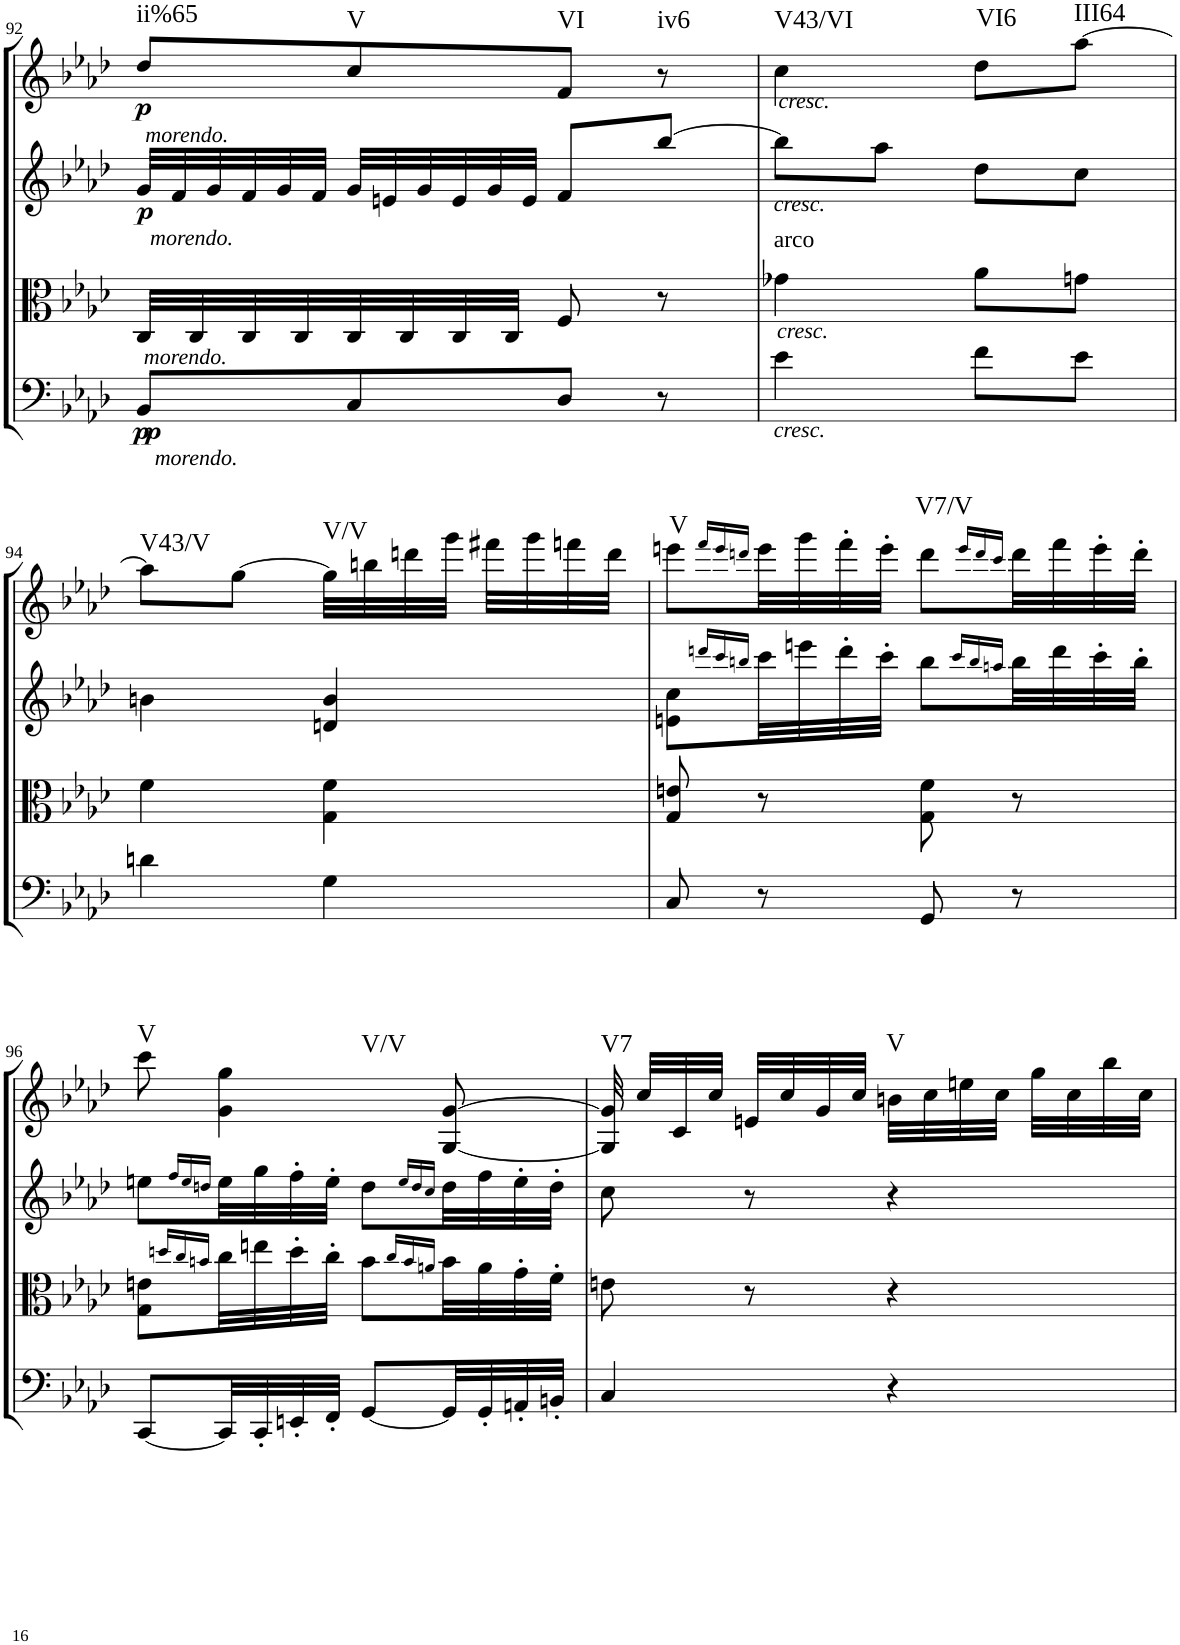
**kern	**dynam	**kern	**kern	**dynam	**kern	**dynam	**harte
*part4	*part4	*part3	*part2	*part2	*part1	*part1	*part1
*staff4	*staff4	*staff3	*staff2	*staff2	*staff1	*staff1	*
*I"Cello	*	*I"Viola	*I"2nd Violin	*	*I"1st Violin	*	*
*	*	*I'Vla	*I'Vln	*	*I'Vln	*	*
!!LO:PB:g=z
*clefF4	*	*clefC3	*clefG2	*	*clefG2	*	*
*k[b-e-a-d-]	*	*k[b-e-a-d-]	*k[b-e-a-d-]	*	*k[b-e-a-d-]	*	*
*f:	*	*f:	*f:	*	*f:	*	*
*M2/4	*	*M2/4	*M2/4	*	*M2/4	*	*
*	*	*	*Xtuplet	*	*	*	*
=92	=92	=92	=92	=92	=92	=92	=92
!	!	!	!	!	!LO:TX:b:i:t=morendo.	!	!
!	!	!LO:TX:a:i:t=morendo.	!	!	!	!	!
!LO:TX:a:i:t=morendo.	!	!	!	!	!	!	!
!LO:TX:b:i:t=morendo.	!	!	!	!	!	!	!
!	!LO:DY:b	!	!	!	!	!	!
!	!LO:DY:n=1:b	!	!	!LO:DY:b	!	!LO:DY:b	!LO:H:kt=ii%65
8BB-/L	p p	32C/LLL	48g/LLL	p	8dd-/L	p	N
.	.	.	48f/	.	.	.	.
.	.	32C/	.	.	.	.	.
.	.	.	48g/	.	.	.	.
.	.	32C/	48f/	.	.	.	.
.	.	.	48g/	.	.	.	.
.	.	32C/	.	.	.	.	.
.	.	.	48f/JJJ	.	.	.	.
!	!	!	!	!	!	!	!LO:H:kt=V
8C/	.	32C/	48g/LLL	.	8cc/	.	N
.	.	.	48en/	.	.	.	.
.	.	32C/	.	.	.	.	.
.	.	.	48g/	.	.	.	.
.	.	32C/	48e/	.	.	.	.
.	.	.	48g/	.	.	.	.
.	.	32C/JJJ	.	.	.	.	.
.	.	.	48e/JJJ	.	.	.	.
!	!	!	!	!	!	!	!LO:H:kt=VI
8D-/J	.	8F/	8f/L	.	8f/J	.	N
!	!	!	!	!	!	!	!LO:H:kt=iv6
8r	.	8r	[8bb-/J	.	8r	.	N
=93	=93	=93	=93	=93	=93	=93	=93
!	!	!	!	!	!LO:TX:a:i:t=cresc.	!	!
!	!	!	!LO:TX:a:i:t=cresc.	!	!	!	!
!	!	!LO:TX:b:i:t=cresc.	!	!	!	!	!
!	!	!LO:TX:a:t=arco	!	!	!	!	!
!LO:TX:b:i:t=cresc.	!	!	!	!	!	!	!LO:H:kt=V43/VI
4e-\	.	4g-X\	8bb-\L]	.	4cc\	.	N
.	.	.	8aa-\J	.	.	.	.
!	!	!	!	!	!	!	!LO:H:kt=VI6
8f\L	.	8a-\L	8dd-\L	.	8dd-\L	.	N
!	!	!	!	!	!	!	!LO:H:kt=III64
8e-\J	.	8gn\J	8cc\J	.	[8aa-\J	.	N
!!LO:LB:g=z
=94	=94	=94	=94	=94	=94	=94	=94
!	!	!	!	!	!	!	!LO:H:kt=V43/V
4dn\	.	4f\	4bn\	.	8aa-\L]	.	N
.	.	.	.	.	[8gg\J	.	.
!	!	!	!	!	!	!	!LO:H:kt=V/V
4G\	.	4G\ 4f\	4dn/ 4b/	.	32gg\LLL]	.	N
.	.	.	.	.	32bbn\	.	.
.	.	.	.	.	32dddn\	.	.
.	.	.	.	.	32ggg\JJJ	.	.
.	.	.	.	.	32fff#X\LLL	.	.
.	.	.	.	.	32ggg\	.	.
.	.	.	.	.	32fffn\	.	.
.	.	.	.	.	32ddd\JJJ	.	.
=95	=95	=95	=95	=95	=95	=95	=95
!	!	!	!	!	!	!	!LO:H:kt=V
8C/	.	8G/ 8en/	8en\ 8cc\L	.	8eeen\L	.	N
.	.	.	16qdddn/LL	.	16qfff/LL	.	.
.	.	.	16qccc/	.	16qeee/	.	.
.	.	.	16qbbn/JJ	.	16qdddn/JJ	.	.
8r	.	8r	32ccc\LL	.	32eee\LL	.	.
.	.	.	32eeen\	.	32ggg\	.	.
.	.	.	32ddd'\	.	32fff'\	.	.
.	.	.	32ccc'\JJJ	.	32eee'\JJJ	.	.
!	!	!	!	!	!	!	!LO:H:kt=V7/V
8GG/	.	8G\ 8f\	8bb\L	.	8ddd\L	.	N
.	.	.	16qccc/LL	.	16qeee/LL	.	.
.	.	.	16qbb/	.	16qddd/	.	.
.	.	.	16qaan/JJ	.	16qccc/JJ	.	.
8r	.	8r	32bb\LL	.	32ddd\LL	.	.
.	.	.	32ddd\	.	32fff\	.	.
.	.	.	32ccc'\	.	32eee'\	.	.
.	.	.	32bb'\JJJ	.	32ddd'\JJJ	.	.
!!LO:LB:g=z
=96	=96	=96	=96	=96	=96	=96	=96
!	!	!	!	!	!	!	!LO:H:kt=V
[8CC/L	.	8G\ 8en\L	8een\L	.	8ccc\	.	N
.	.	16qddn/LL	16qff/LL	.	.	.	.
.	.	16qcc/	16qee/	.	.	.	.
.	.	16qbn/JJ	16qddn/JJ	.	.	.	.
!	!	!	!	!	!	!	!LO:H:kt=V/V
32CC/LL]	.	32cc\LL	32ee\LL	.	4g\ 4gg\	.	N
32CC'/	.	32een\	32gg\	.	.	.	.
32EEn'/	.	32dd'\	32ff'\	.	.	.	.
32FF'/JJJ	.	32cc'\JJJ	32ee'\JJJ	.	.	.	.
[8GG/L	.	8b\L	8dd\L	.	.	.	.
.	.	16qcc/LL	16qee/LL	.	.	.	.
.	.	16qb/	16qdd/	.	.	.	.
.	.	16qan/JJ	16qcc/JJ	.	.	.	.
32GG/LL]	.	32b\LL	32dd\LL	.	[8G/ [8g/	.	.
32GG'/	.	32a\	32ff\	.	.	.	.
32AAn'/	.	32g'\	32ee'\	.	.	.	.
32BBn'/JJJ	.	32f'\JJJ	32dd'\JJJ	.	.	.	.
=97	=97	=97	=97	=97	=97	=97	=97
!	!	!	!	!	!	!	!LO:H:kt=V7
4C/	.	8en\	8cc\	.	32G/] 32g/]	.	N
.	.	.	.	.	32cc/LLL	.	.
.	.	.	.	.	32c/	.	.
.	.	.	.	.	32cc/JJJ	.	.
.	.	8r	8r	.	32en/LLL	.	.
.	.	.	.	.	32cc/	.	.
.	.	.	.	.	32g/	.	.
.	.	.	.	.	32cc/JJJ	.	.
!	!	!	!	!	!	!	!LO:H:kt=V
4r	.	4r	4r	.	32bn\LLL	.	N
.	.	.	.	.	32cc\	.	.
.	.	.	.	.	32een\	.	.
.	.	.	.	.	32cc\JJJ	.	.
.	.	.	.	.	32gg\LLL	.	.
.	.	.	.	.	32cc\	.	.
.	.	.	.	.	32bb-\	.	.
.	.	.	.	.	32cc\JJJ	.	.
=	=	=	=	=	=	=	=
*-	*-	*-	*-	*-	*-	*-	*-
